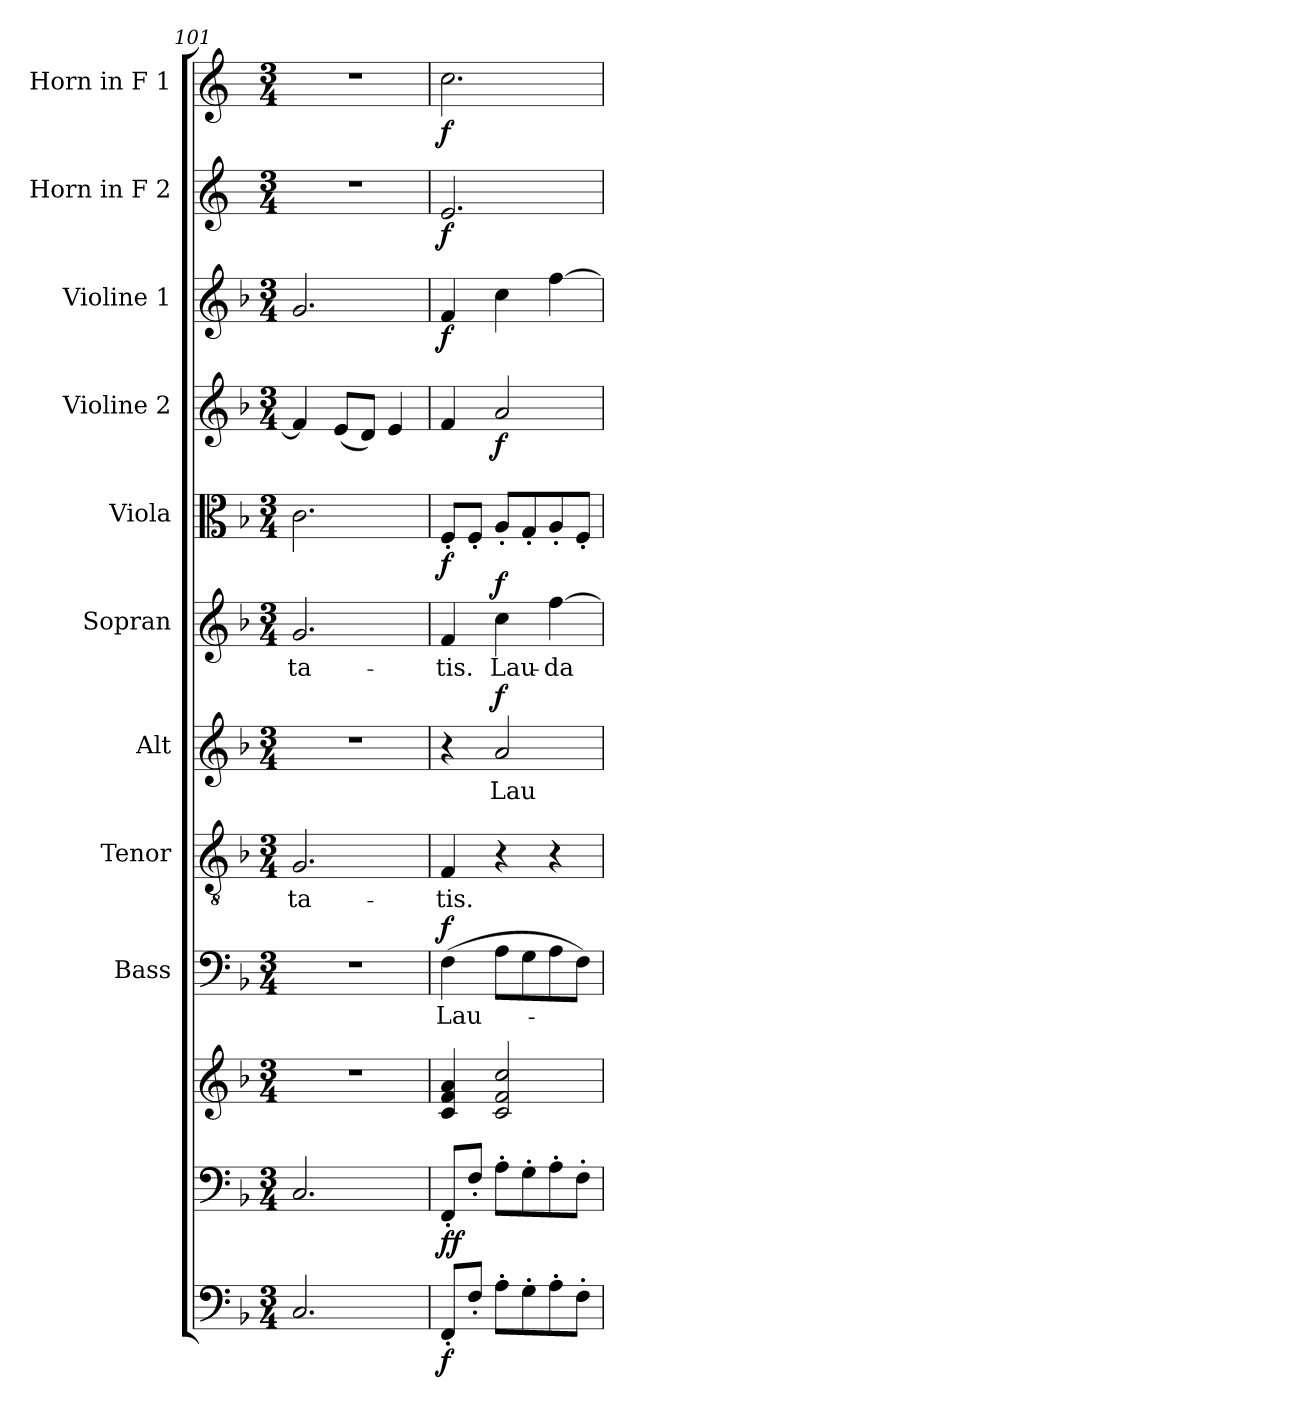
**kern	**dynam	**kern	**kern	**dynam	**kern	**text	**dynam	**kern	**text	**kern	**text	**dynam	**kern	**text	**dynam	**kern	**dynam	**kern	**dynam	**kern	**dynam	**kern	**dynam	**kern	**dynam
*part11	*part11	*part10	*part10	*part10	*part9	*part9	*part9	*part8	*part8	*part7	*part7	*part7	*part6	*part6	*part6	*part5	*part5	*part4	*part4	*part3	*part3	*part2	*part2	*part1	*part1
*staff12	*staff12	*staff11	*staff10	*staff10/11	*staff9	*staff9	*staff9	*staff8	*staff8	*staff7	*staff7	*staff7	*staff6	*staff6	*staff6	*staff5	*staff5	*staff4	*staff4	*staff3	*staff3	*staff2	*staff2	*staff1	*staff1
*	*	*	*	*	*I"Bass	*	*	*I"Tenor	*	*I"Alt	*	*	*I"Sopran	*	*	*I"Viola	*	*I"Violine 2	*	*I"Violine 1	*	*I"Horn in F 2	*	*I"Horn in F 1	*
*	*	*	*	*	*I'B.	*	*	*I'T.	*	*I'A.	*	*	*I'S.	*	*	*I'Vla.	*	*I'Vl. 2	*	*I'Vl. 1	*	*	*	*	*
*clefF4	*	*clefF4	*clefG2	*	*clefF4	*	*	*clefGv2	*	*clefG2	*	*	*clefG2	*	*	*clefC3	*	*clefG2	*	*clefG2	*	*clefG2	*	*clefG2	*
*ITrd7c12	*	*	*	*	*	*	*	*	*	*	*	*	*	*	*	*	*	*	*	*	*	*ITrd4c7	*	*ITrd4c7	*
*k[b-]	*	*k[b-]	*k[b-]	*	*k[b-]	*	*	*k[b-]	*	*k[b-]	*	*	*k[b-]	*	*	*k[b-]	*	*k[b-]	*	*k[b-]	*	*k[b-]	*	*k[b-]	*
*F:	*	*F:	*F:	*	*F:	*	*	*F:	*	*F:	*	*	*F:	*	*	*F:	*	*F:	*	*F:	*	*F:	*	*F:	*
*M3/4	*	*M3/4	*M3/4	*	*M3/4	*	*	*M3/4	*	*M3/4	*	*	*M3/4	*	*	*M3/4	*	*M3/4	*	*M3/4	*	*M3/4	*	*M3/4	*
=101	=101	=101	=101	=101	=101	=101	=101	=101	=101	=101	=101	=101	=101	=101	=101	=101	=101	=101	=101	=101	=101	=101	=101	=101	=101
!	!	!	!	!	!	!	!	!	!LO:LY:b	!	!	!	!	!LO:LY:b	!	!	!	!	!	!	!	!	!	!	!
2.CC/	.	2.C/	2.r	.	2.r	.	.	2.G/	-ta-	2.r	.	.	2.g/	-ta-	.	2.c\	.	4f/]	.	2.g/	.	2.r	.	2.r	.
.	.	.	.	.	.	.	.	.	.	.	.	.	.	.	.	.	.	(<8e/L	.	.	.	.	.	.	.
.	.	.	.	.	.	.	.	.	.	.	.	.	.	.	.	.	.	8d/J)	.	.	.	.	.	.	.
.	.	.	.	.	.	.	.	.	.	.	.	.	.	.	.	.	.	4e/	.	.	.	.	.	.	.
!!LO:PB:g=z
=102	=102	=102	=102	=102	=102	=102	=102	=102	=102	=102	=102	=102	=102	=102	=102	=102	=102	=102	=102	=102	=102	=102	=102	=102	=102
!	!LO:DY:b	!	!	!LO:DY:b=2	!	!LO:LY:b	!	!	!LO:LY:b	!	!	!	!	!LO:LY:b	!	!	!	!	!	!	!	!	!	!	!
!	!	!	!	!LO:DY:n=1:b	!	!	!LO:DY:a	!	!	!	!	!	!	!	!	!	!LO:DY:b	!	!	!	!LO:DY:b	!	!LO:DY:b	!	!LO:DY:b
8FFF'</L	f	8FF'</L	4c/ 4f/ 4a/	f f	(>4F\	Lau-	f	4F/	-tis.	4r	.	.	4f/	-tis.	.	8F'</L	f	4f/	.	4f/	f	2.A/	f	2.f\	f
8FF'</J	.	8F'</J	.	.	.	.	.	.	.	.	.	.	.	.	.	8F'</J	.	.	.	.	.	.	.	.	.
!	!	!	!	!	!	!	!	!	!	!	!LO:LY:b	!LO:DY:a	!	!LO:LY:b	!LO:DY:a	!	!	!	!LO:DY:b	!	!	!	!	!	!
8AA'>\L	.	8A'>\L	2c/ 2f/ 2cc/	.	8A\L	.	.	4r	.	2a/	Lau-	f	4cc\	Lau-	f	8A'</L	.	2a/	f	4cc\	.	.	.	.	.
8GG'>\	.	8G'>\	.	.	8G\	.	.	.	.	.	.	.	.	.	.	8G'</	.	.	.	.	.	.	.	.	.
!	!	!	!	!	!	!	!	!	!	!	!	!	!	!LO:LY:b	!	!	!	!	!	!	!	!	!	!	!
8AA'>\	.	8A'>\	.	.	8A\	.	.	4r	.	.	.	.	[4ff\	-da-	.	8A'</	.	.	.	[4ff\	.	.	.	.	.
8FF'>\J	.	8F'>\J	.	.	8F\J)	.	.	.	.	.	.	.	.	.	.	8F'</J	.	.	.	.	.	.	.	.	.
=	=	=	=	=	=	=	=	=	=	=	=	=	=	=	=	=	=	=	=	=	=	=	=	=	=
*-	*-	*-	*-	*-	*-	*-	*-	*-	*-	*-	*-	*-	*-	*-	*-	*-	*-	*-	*-	*-	*-	*-	*-	*-	*-
